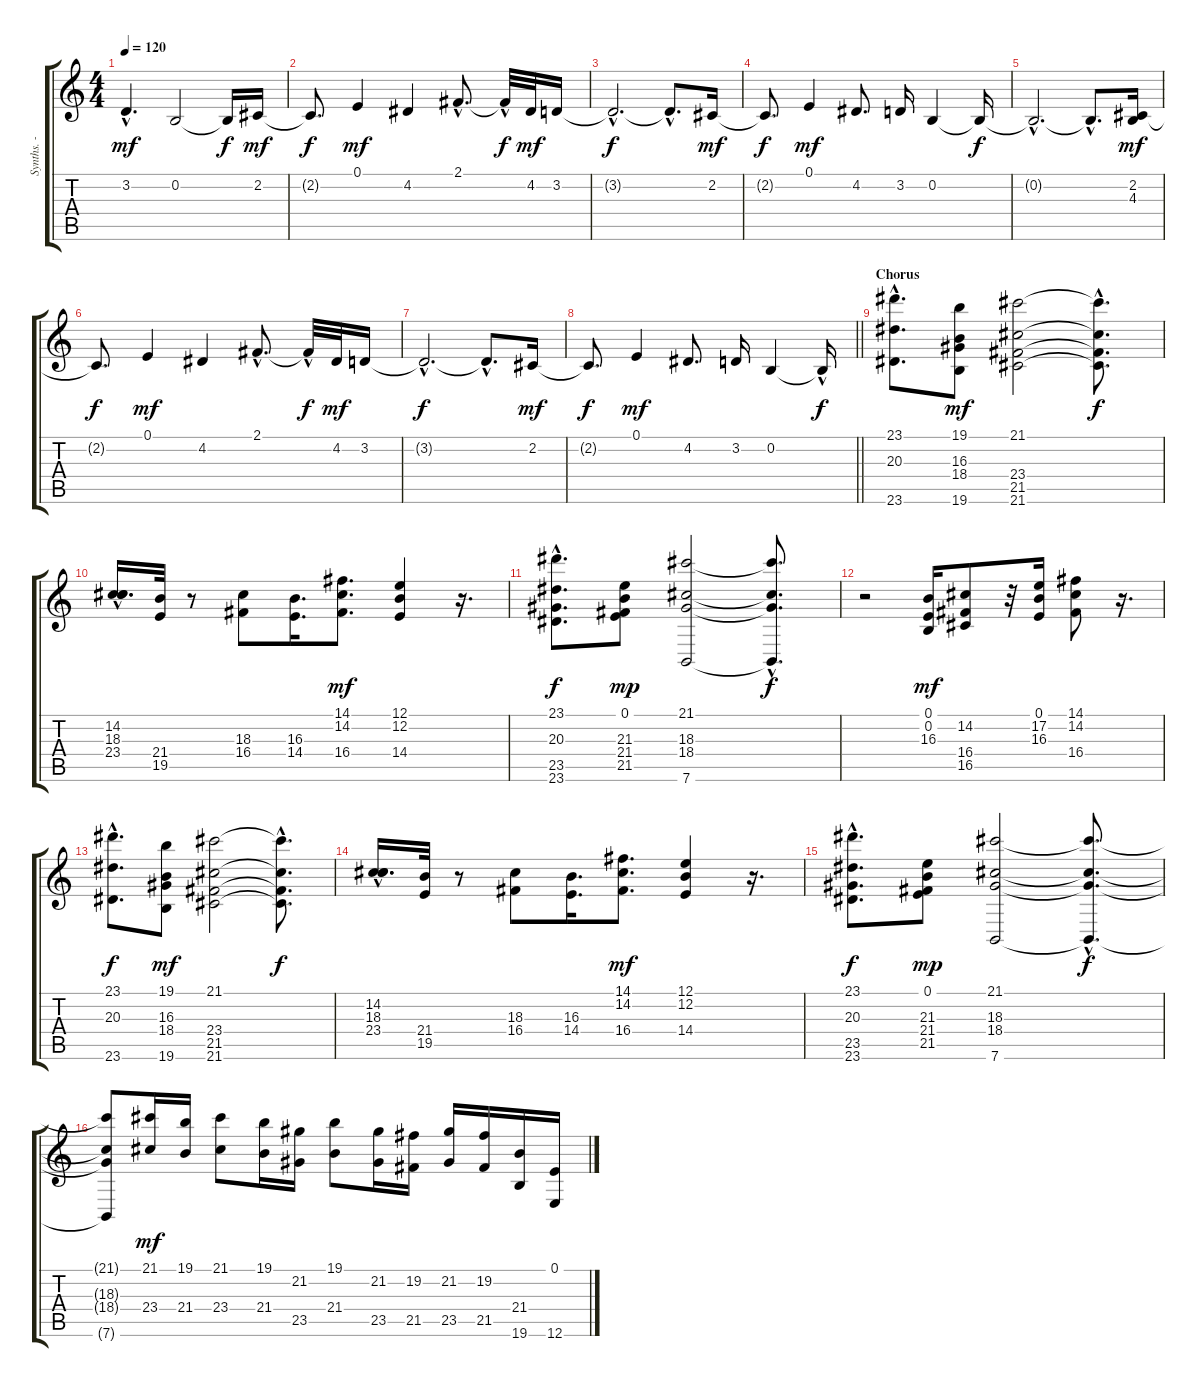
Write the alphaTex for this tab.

\track ("Synths. - Strings" "Synths. - ") {instrument tremolostrings}
\staff {score tabs}
\tuning (E4 B3 G3 D3 A2 E2) {hide}
\ts (4 4)
\tempo 120
\clef g2
\ks c
3.2{hac}.4{d dy mf} 0.2.2 0.2{t}.16{dy f} 2.2.16{dy mf} |
2.2{t}.8{d dy f} 0.1.4{dy mf} 4.2.4 2.1{hac}.8{d} 2.1{hac t}.32{dy f} 4.2.32{dy mf} 3.2.16 |
3.2{hac t}.2{d dy f} 3.2{hac t}.8{d} 2.2.16{dy mf} |
2.2{t}.8{d dy f} 0.1.4{dy mf} 4.2.8{d} 3.2.16 0.2.4 0.2{t}.16{dy f} |
0.2{hac t}.2{d} 0.2{hac t}.8{d} (2.2 4.3).16{dy mf} |
2.2{t}.8{d dy f} 0.1.4{dy mf} 4.2.4 2.1{hac}.8{d} 2.1{hac t}.32{dy f} 4.2.32{dy mf} 3.2.16 |
3.2{hac t}.2{d dy f} 3.2{hac t}.8{d} 2.2.16{dy mf} |
\barLineRight lightlight
2.2{t}.8{d dy f} 0.1.4{dy mf} 4.2.8{d} 3.2.16 0.2.4 0.2{hac t}.16{dy f} |
\section ("" "Chorus")
(23.1{hac} 20.3{hac} 23.6{hac}).8{d} (19.1 16.3 18.4 19.6).8{dy mf} (21.1 23.4 21.5 21.6).2 (21.1{t} 23.4{hac t} 21.5{t} 21.6{t}).8{d dy f} |
(14.2{hac} 18.3{hac} 23.4{hac}).16{d} (21.4 19.5).32 r.8 (18.3 16.4).8 (16.3 14.4).16{d} (14.1 14.2 16.4).8{d dy mf} (12.1 12.2 14.4).4 r.16{d} |
(23.1{hac} 20.3{hac} 23.5{hac} 23.6{hac}).8{d dy f} (0.1 21.3 21.4 21.5).8{dy mp} (21.1 18.3 18.4 7.6).2 (21.1{hac t} 18.3{hac t} 18.4{hac t} 7.6{hac t}).8{d dy f} |
r.2 (0.1 0.2 16.3).16{dy mf} (14.2 16.4 16.5).8 r.32 (0.1 17.2 16.3).16 (14.1 14.2 16.4).8 r.16{d} |
(23.1{hac} 20.3{hac} 23.6{hac}).8{d dy f} (19.1 16.3 18.4 19.6).8{dy mf} (21.1 23.4 21.5 21.6).2 (21.1{t} 23.4{hac t} 21.5{t} 21.6{t}).8{d dy f} |
(14.2{hac} 18.3{hac} 23.4{hac}).16{d} (21.4 19.5).32 r.8 (18.3 16.4).8 (16.3 14.4).16{d} (14.1 14.2 16.4).8{d dy mf} (12.1 12.2 14.4).4 r.16{d} |
(23.1{hac} 20.3{hac} 23.5{hac} 23.6{hac}).8{d dy f} (0.1 21.3 21.4 21.5).8{dy mp} (21.1 18.3 18.4 7.6).2 (21.1{hac t} 18.3{hac t} 18.4{hac t} 7.6{hac t}).8{d dy f} |
(21.1{t} 18.3{t} 18.4{t} 7.6{t}).8 (21.1 23.4).16{dy mf} (19.1 21.4).16 (21.1 23.4).8 (19.1 21.4).16 (21.2 23.5).16 (19.1 21.4).8 (21.2 23.5).16 (19.2 21.5).16 (21.2 23.5).16 (19.2 21.5).16 (21.4 19.6).16 (0.1 12.6).16
